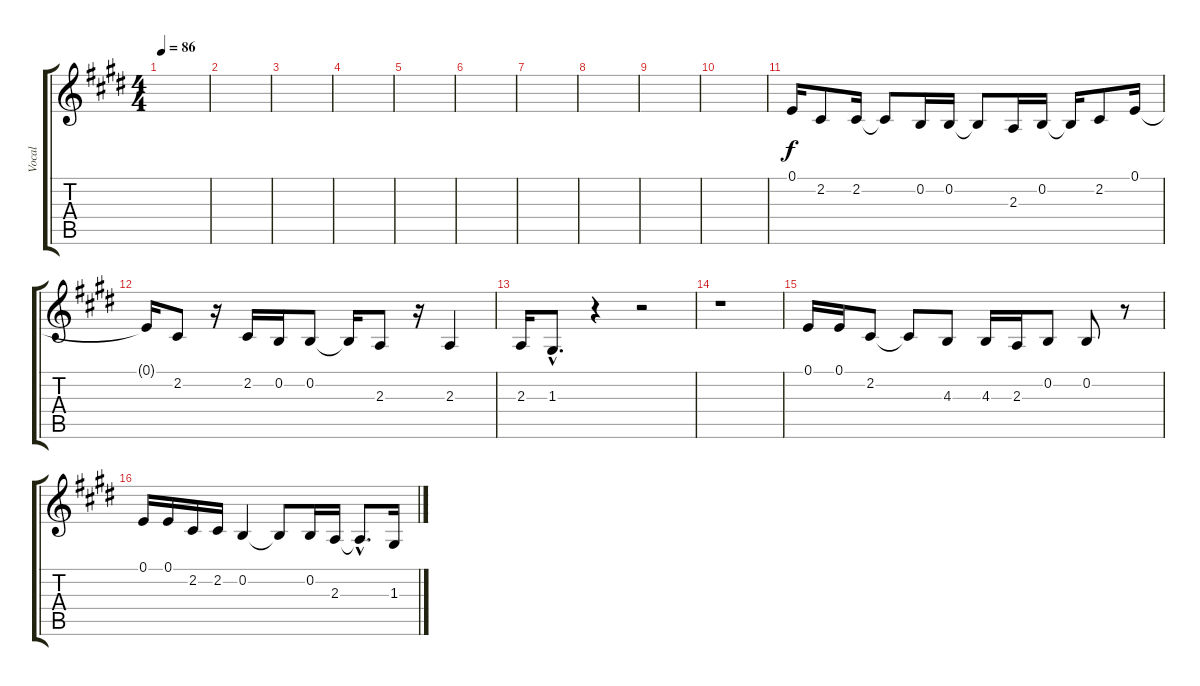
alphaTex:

\track ("Vocal" "Vocal") {instrument altosax}
\staff {score tabs}
\tuning (E4 B3 G3 D3 A2 E2) {hide}
\ts (4 4)
\tempo 86
\clef g2
\ks e
|
|
|
|
|
|
|
|
|
|
0.1.16 2.2.8 2.2.16 2.2{t}.8 0.2.16 0.2.16 0.2{t}.8 2.3.16 0.2.16 0.2{t}.16 2.2.8 0.1.16 |
0.1{t}.16 2.2.8 r.16 2.2.16 0.2.16 0.2.8 0.2{t}.16 2.3.8 r.16 2.3.4 |
2.3.16 1.3{hac}.8{d} r.4 r.2 |
r.1 |
0.1.16 0.1.16 2.2.8 2.2{t}.8 4.3.8 4.3.16 2.3.16 0.2.8 0.2.8 r.8 |
0.1.16 0.1.16 2.2.16 2.2.16 0.2.4 0.2{t}.8 0.2.16 2.3.16 2.3{hac t}.8{d} 1.3.16
